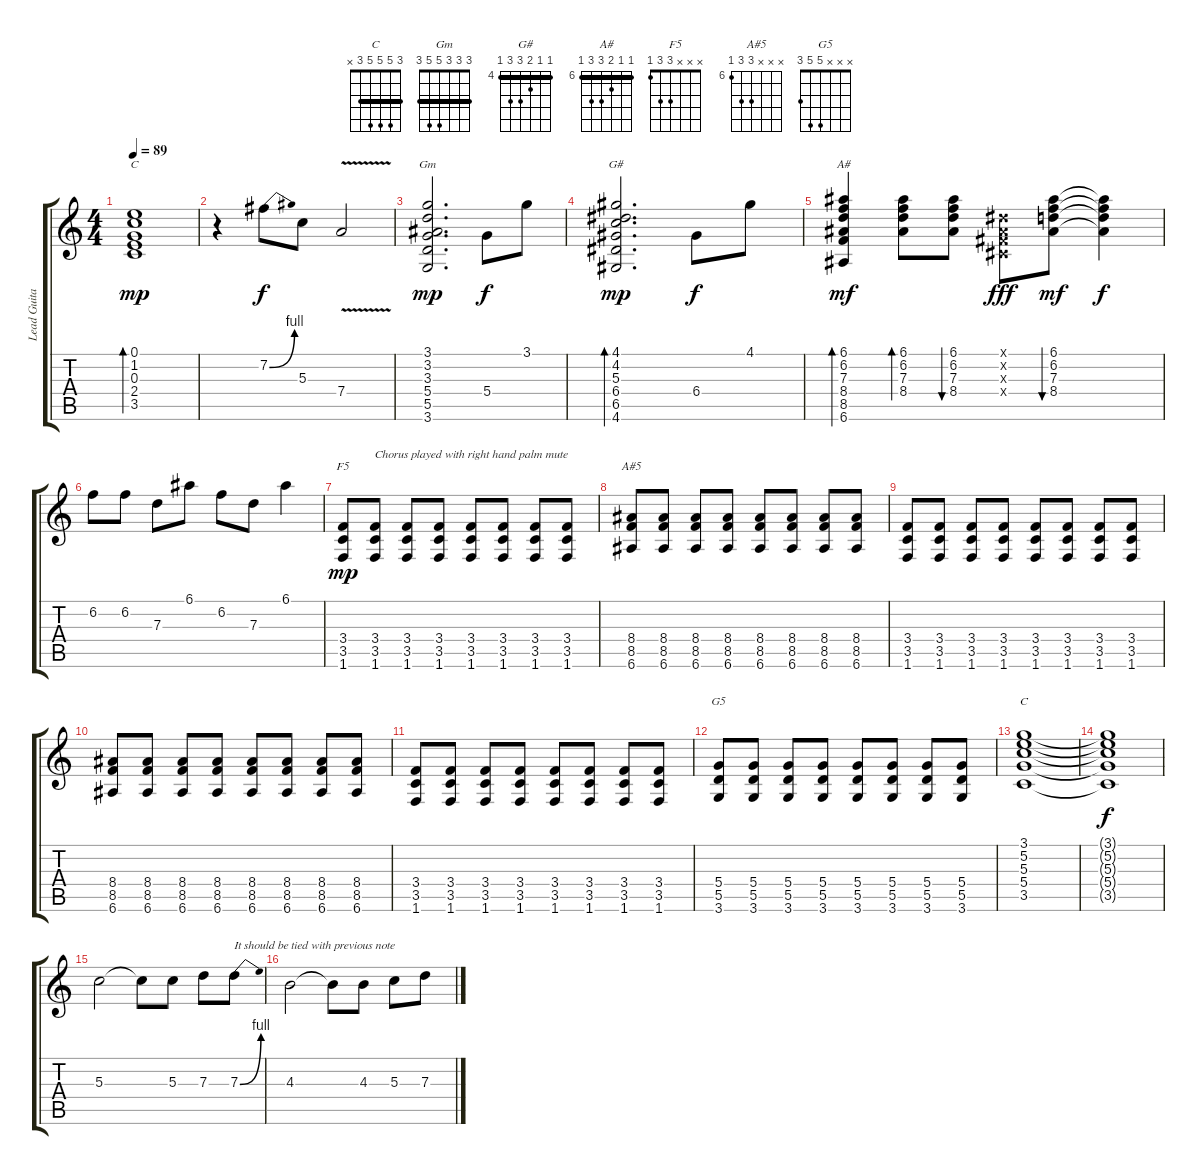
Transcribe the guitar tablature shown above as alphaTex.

\track ("Lead Guitar" "Lead Guita") {instrument distortionguitar}
\staff {score tabs}
\tuning (E4 B3 G3 D3 A2 E2) {hide}
\chord ("C" 0 1 0 2 3 x)
\chord ("Gm" 3 3 3 5 5 3) {barre 3}
\chord ("G#" 4 4 5 6 6 4) {firstfret 4 barre 4}
\chord ("A#" 6 6 7 8 8 6) {firstfret 6 barre 6}
\chord ("F5" x x x 3 3 1)
\chord ("A#5" x x x 8 8 6) {firstfret 6}
\chord ("G5" x x x 5 5 3)
\chord ("C" 3 5 5 5 3 x) {barre 3}
\ts (4 4)
\tempo 89
\clef g2
\ks c
(0.1 1.2 0.3 2.4 3.5).1{bd 120 ch "C" dy mp} |
r.4 7.2{be (bend 0 0 60 4)}.8{dy f} 5.3.8 7.4{v}.2 |
(3.1 3.2 3.3 5.4 5.5 3.6).2{d ch "Gm" dy mp} 5.4.8{dy f} 3.1.8 |
(4.1 4.2 5.3 6.4 6.5 4.6).2{d bd 120 ch "G#" dy mp} 6.4.8{dy f} 4.1.8 |
(6.1 6.2 7.3 8.4 8.5 6.6).4{bd 120 ch "A#" dy mf} (6.1 6.2 7.3 8.4).8{bd 120} (6.1 6.2 7.3 8.4).8{bu 120} (-1.1{x} -1.2{x} -1.3{x} -1.4{x}).8{dy fff} (6.1 6.2 7.3 8.4).8{bu 120 dy mf} (6.1{t} 6.2{t} 7.3{t} 8.4{t}).4{dy f} |
6.2.8 6.2.8 7.3.8 6.1.8 6.2.8 7.3.8 6.1.4 |
(3.4 3.5 1.6).8{ch "F5" dy mp} (3.4 3.5 1.6).8{txt "Chorus played with right hand palm mute"} (3.4 3.5 1.6).8 (3.4 3.5 1.6).8 (3.4 3.5 1.6).8 (3.4 3.5 1.6).8 (3.4 3.5 1.6).8 (3.4 3.5 1.6).8 |
(8.4 8.5 6.6).8{ch "A#5"} (8.4 8.5 6.6).8 (8.4 8.5 6.6).8 (8.4 8.5 6.6).8 (8.4 8.5 6.6).8 (8.4 8.5 6.6).8 (8.4 8.5 6.6).8 (8.4 8.5 6.6).8 |
(3.4 3.5 1.6).8 (3.4 3.5 1.6).8 (3.4 3.5 1.6).8 (3.4 3.5 1.6).8 (3.4 3.5 1.6).8 (3.4 3.5 1.6).8 (3.4 3.5 1.6).8 (3.4 3.5 1.6).8 |
(8.4 8.5 6.6).8 (8.4 8.5 6.6).8 (8.4 8.5 6.6).8 (8.4 8.5 6.6).8 (8.4 8.5 6.6).8 (8.4 8.5 6.6).8 (8.4 8.5 6.6).8 (8.4 8.5 6.6).8 |
(3.4 3.5 1.6).8 (3.4 3.5 1.6).8 (3.4 3.5 1.6).8 (3.4 3.5 1.6).8 (3.4 3.5 1.6).8 (3.4 3.5 1.6).8 (3.4 3.5 1.6).8 (3.4 3.5 1.6).8 |
(5.4 5.5 3.6).8{ch "G5"} (5.4 5.5 3.6).8 (5.4 5.5 3.6).8 (5.4 5.5 3.6).8 (5.4 5.5 3.6).8 (5.4 5.5 3.6).8 (5.4 5.5 3.6).8 (5.4 5.5 3.6).8 |
(3.1 5.2 5.3 5.4 3.5).1{ch "C"} |
(3.1{t} 5.2{t} 5.3{t} 5.4{t} 3.5{t}).1{dy f} |
5.3.2 5.3{t}.8 5.3.8 7.3.8 7.3{be (bend 0 0 60 4)}.8{txt "It should be tied with previous note"} |
4.3.2 4.3{t}.8 4.3.8 5.3.8 7.3.8
